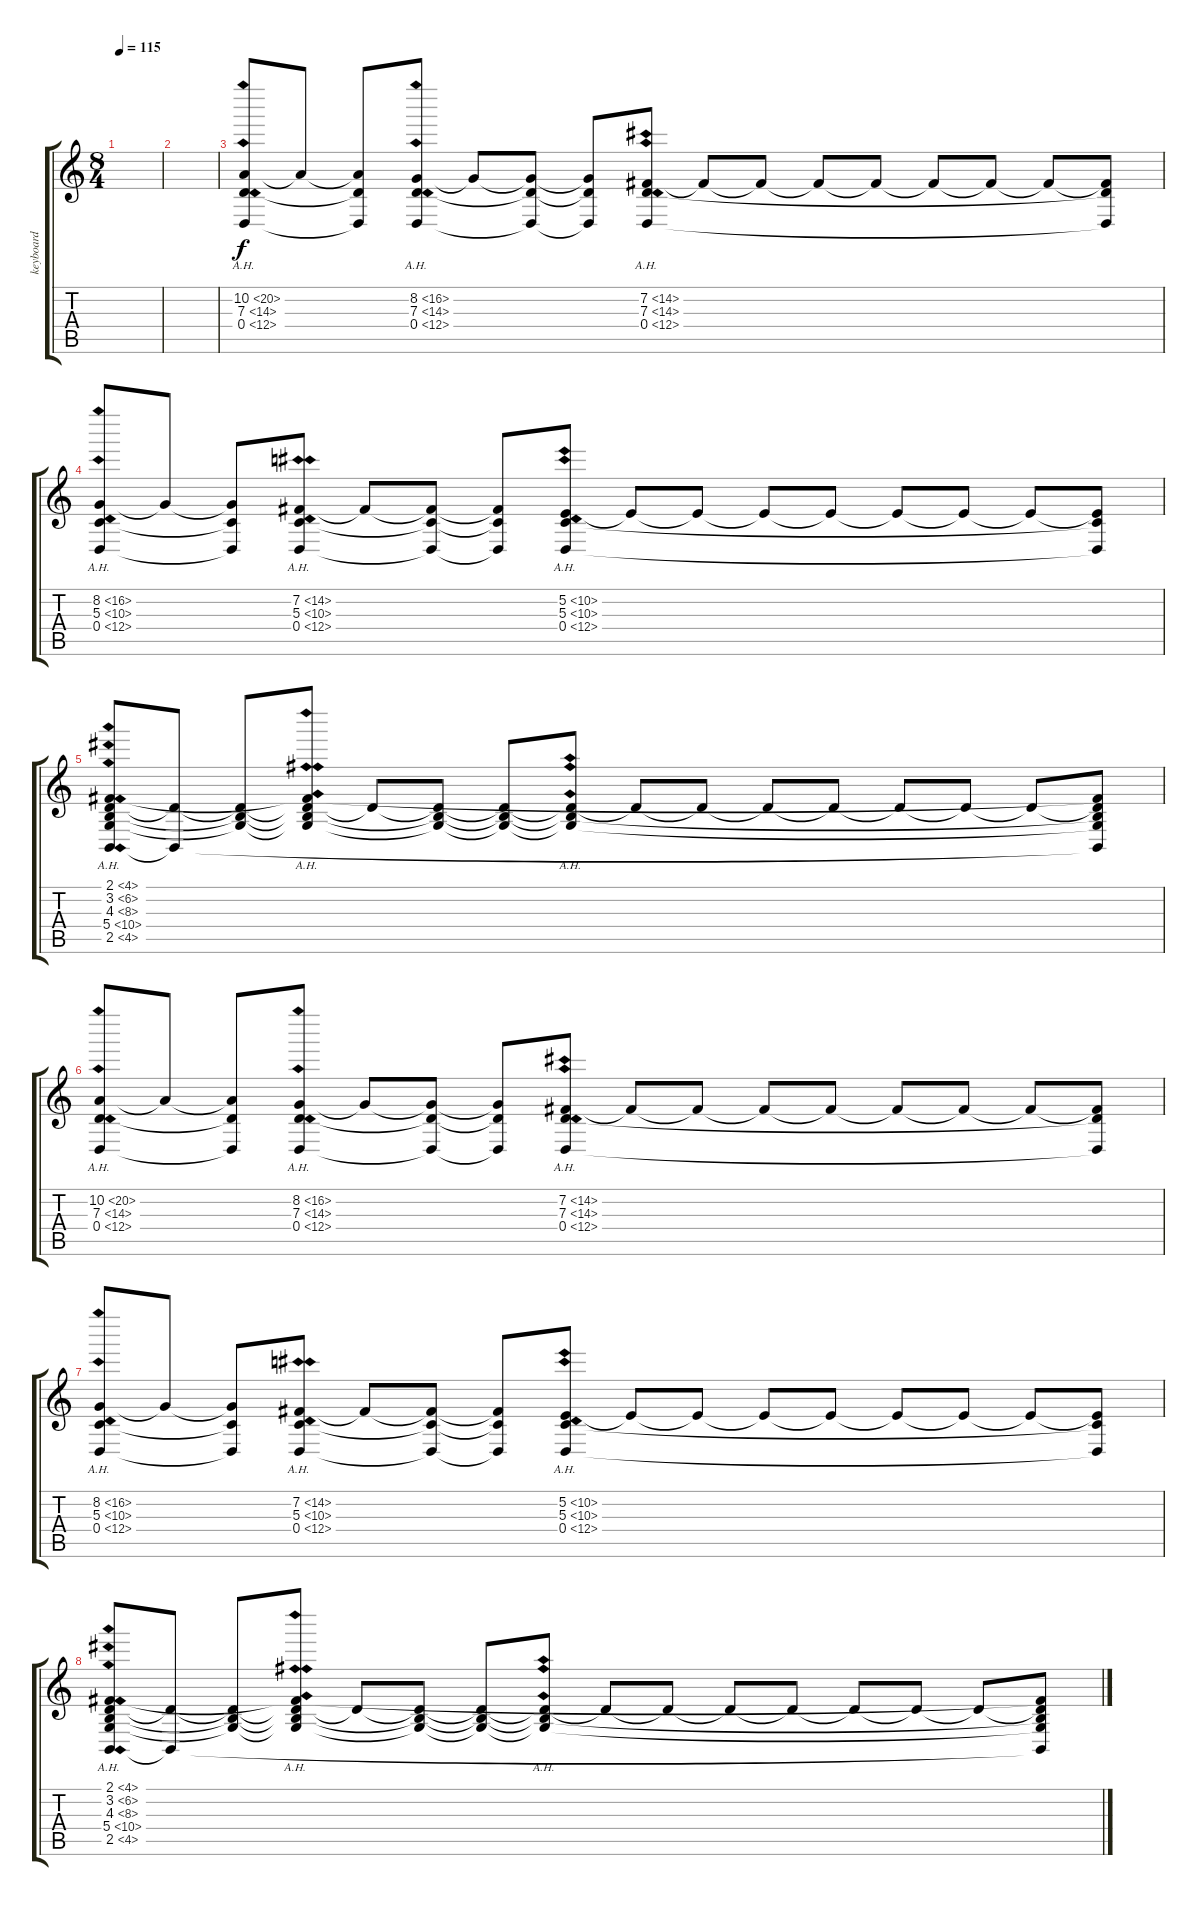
\track ("keyboard" "keyboard") {instrument stringensemble1}
\staff {score tabs}
\tuning (E4 B3 G3 D3 A2 E2) {hide}
\ts (8 4)
\tempo 115
\clef g2
\ks c
|
|
(10.2{ah 10} 7.3{ah 7} 0.4{ah 12}).8 10.2{t}.8 (10.2{t} 7.3{t} 0.4{t}).8 (8.2{ah 8} 7.3{ah 7} 0.4{ah 12}).8 8.2{t}.8 (8.2{t} 7.3{t} 0.4{t}).8 (8.2{t} 7.3{t} 0.4{t}).8 (7.2{ah 7} 7.3{ah 7} 0.4{ah 12}).8 7.2{t}.8 7.2{t}.8 7.2{t}.8 7.2{t}.8 7.2{t}.8 7.2{t}.8 7.2{t}.8 (7.2{t} 7.3{t} 0.4{t}).8 |
(8.2{ah 8} 5.3{ah 5} 0.4{ah 12}).8 8.2{t}.8 (8.2{t} 5.3{t} 0.4{t}).8 (7.2{ah 7} 5.3{ah 5} 0.4{ah 12}).8 7.2{t}.8 (7.2{t} 5.3{t} 0.4{t}).8 (7.2{t} 5.3{t} 0.4{t}).8 (5.2{ah 5} 5.3{ah 5} 0.4{ah 12}).8 5.2{t}.8 5.2{t}.8 5.2{t}.8 5.2{t}.8 5.2{t}.8 5.2{t}.8 5.2{t}.8 (5.2{t} 5.3{t} 0.4{t}).8 |
(2.1{ah 2} 3.2{ah 3} 4.3{ah 4} 5.4{ah 5} 2.5{ah 2}).8 (3.2{t} 2.5{t}).8 (3.2{t} 4.3{t} 5.4{t}).8 (2.1{ah 12 t} 3.2{ah 8 t} 4.3{ah 7 t} 5.4{ah 12 t}).8 3.2{t}.8 (3.2{t} 4.3{t} 5.4{t}).8 (3.2{t} 4.3{t} 5.4{t}).8 (3.2{ah 7 t} 4.3{ah 7 t} 5.4{ah 12 t}).8 3.2{t}.8 3.2{t}.8 3.2{t}.8 3.2{t}.8 3.2{t}.8 3.2{t}.8 3.2{t}.8 (2.1{t} 3.2{t} 4.3{t} 5.4{t} 2.5{t}).8 |
(10.2{ah 10} 7.3{ah 7} 0.4{ah 12}).8 10.2{t}.8 (10.2{t} 7.3{t} 0.4{t}).8 (8.2{ah 8} 7.3{ah 7} 0.4{ah 12}).8 8.2{t}.8 (8.2{t} 7.3{t} 0.4{t}).8 (8.2{t} 7.3{t} 0.4{t}).8 (7.2{ah 7} 7.3{ah 7} 0.4{ah 12}).8 7.2{t}.8 7.2{t}.8 7.2{t}.8 7.2{t}.8 7.2{t}.8 7.2{t}.8 7.2{t}.8 (7.2{t} 7.3{t} 0.4{t}).8 |
(8.2{ah 8} 5.3{ah 5} 0.4{ah 12}).8 8.2{t}.8 (8.2{t} 5.3{t} 0.4{t}).8 (7.2{ah 7} 5.3{ah 5} 0.4{ah 12}).8 7.2{t}.8 (7.2{t} 5.3{t} 0.4{t}).8 (7.2{t} 5.3{t} 0.4{t}).8 (5.2{ah 5} 5.3{ah 5} 0.4{ah 12}).8 5.2{t}.8 5.2{t}.8 5.2{t}.8 5.2{t}.8 5.2{t}.8 5.2{t}.8 5.2{t}.8 (5.2{t} 5.3{t} 0.4{t}).8 |
(2.1{ah 2} 3.2{ah 3} 4.3{ah 4} 5.4{ah 5} 2.5{ah 2}).8 (3.2{t} 2.5{t}).8 (3.2{t} 4.3{t} 5.4{t}).8 (2.1{ah 12 t} 3.2{ah 8 t} 4.3{ah 7 t} 5.4{ah 12 t}).8 3.2{t}.8 (3.2{t} 4.3{t} 5.4{t}).8 (3.2{t} 4.3{t} 5.4{t}).8 (3.2{ah 7 t} 4.3{ah 7 t} 5.4{ah 12 t}).8 3.2{t}.8 3.2{t}.8 3.2{t}.8 3.2{t}.8 3.2{t}.8 3.2{t}.8 3.2{t}.8 (2.1{t} 3.2{t} 4.3{t} 5.4{t} 2.5{t}).8
